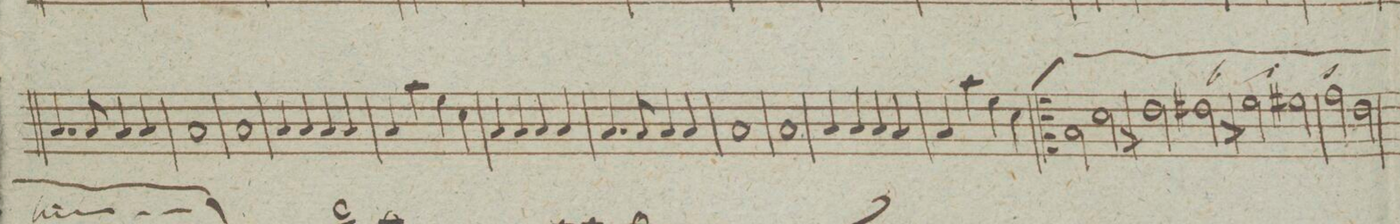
**kern	**dynam
*I"Fagoto 1mo	*
*clefF4	*
*k[]	*
*met(c|)	*
*M2/2	*
4.C/	.
8C/	.
4C/	.
4C/	.
=204	=204
1C/	.
=205	=205
1C/	.
=206	=206
4C/	.
4C/	.
4C/	.
4C/	.
=207	=207
4C/	.
4c\	.
4G\	.
4E\	.
=208	=208
4C/	.
4C/	.
4C/	.
4C/	.
=209	=209
4.C/	.
8C/	.
4C/	.
4C/	.
=210	=210
1C/	.
=211	=211
1C/	.
=212	=212
4C/	.
4C/	.
4C/	.
4C/	.
=213	=213
4C/	.
4c\	.
4G\	.
4E\	.
=214	=214
2C\	.
2E\	.
.	>
=215	=215
2F\	.
.	]
2F#X\	.
.	>
=216	=216
2G\	.
.	]
2G#X\	.
=217	=217
2A\	.
2F\	.
=218	=218
*-	*-
